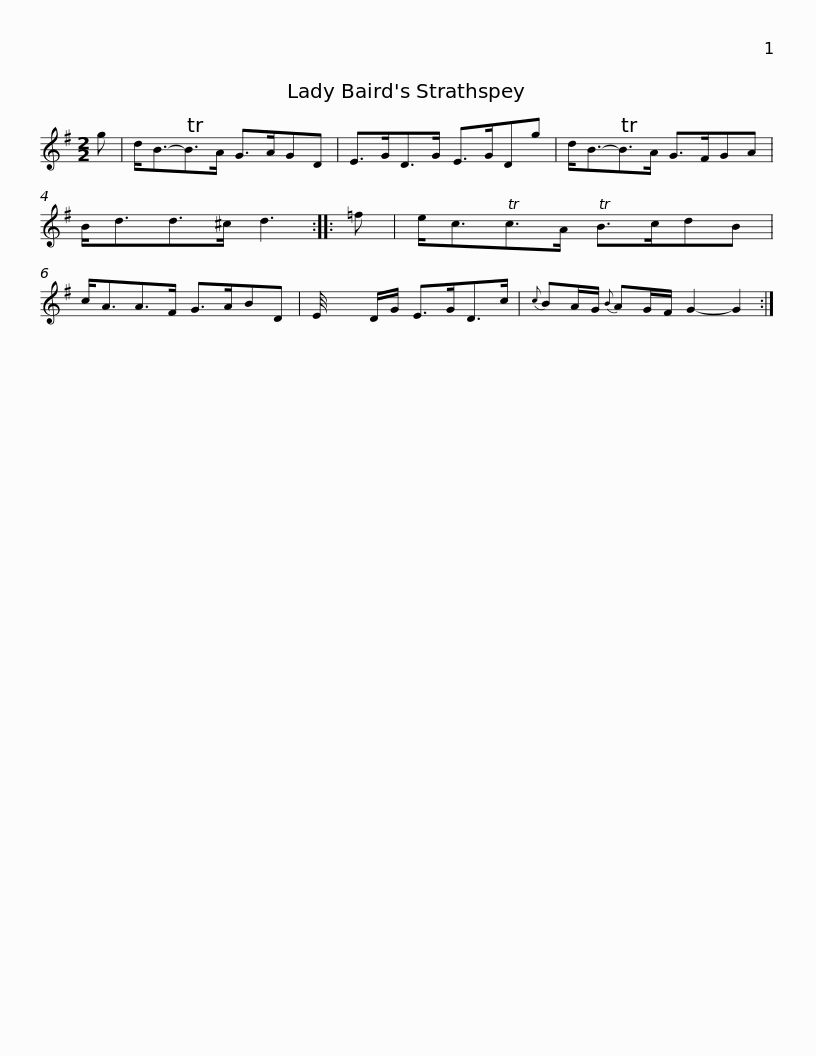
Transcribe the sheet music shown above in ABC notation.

X:1
L:1/8
M:2/2
I:linebreak $
K:G
V:1 treble
V:1
 g | d<B-TB>A G>AGD | E>GD>G E>GDg | d<B-TB>A G>FGA | B<dd>^c d3 :: %5
 =f |$ e<cTc>A TB>cdB | c<AA>F G>ABD | E/4 x2 D/G/ E>GD>c |{c} BA/G/{B} AG/F/ G2- G2 :| %10
